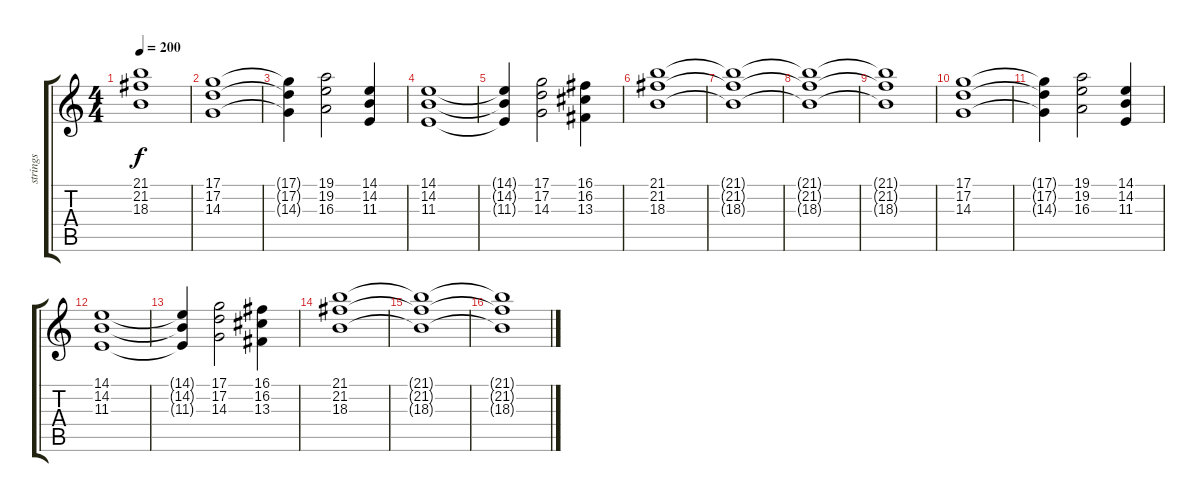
\track ("strings" "strings") {instrument stringensemble1}
\staff {score tabs}
\tuning (D4 A3 F3 C3 G2 D2) {hide}
\ts (4 4)
\tempo 200
\clef g2
\ks c
(21.1{t} 21.2{t} 18.3{t}).1{dy f} |
(17.1 17.2 14.3).1 |
(17.1{t} 17.2{t} 14.3{t}).4 (19.1 19.2 16.3).2 (14.1 14.2 11.3).4 |
(14.1 14.2 11.3).1 |
(14.1{t} 14.2{t} 11.3{t}).4 (17.1 17.2 14.3).2 (16.1 16.2 13.3).4 |
(21.1 21.2 18.3).1 |
(21.1{t} 21.2{t} 18.3{t}).1 |
(21.1{t} 21.2{t} 18.3{t}).1 |
(21.1{t} 21.2{t} 18.3{t}).1 |
(17.1 17.2 14.3).1{instrument stringensemble1} |
(17.1{t} 17.2{t} 14.3{t}).4 (19.1 19.2 16.3).2 (14.1 14.2 11.3).4 |
(14.1 14.2 11.3).1 |
(14.1{t} 14.2{t} 11.3{t}).4 (17.1 17.2 14.3).2 (16.1 16.2 13.3).4 |
(21.1 21.2 18.3).1 |
(21.1{t} 21.2{t} 18.3{t}).1 |
(21.1{t} 21.2{t} 18.3{t}).1
